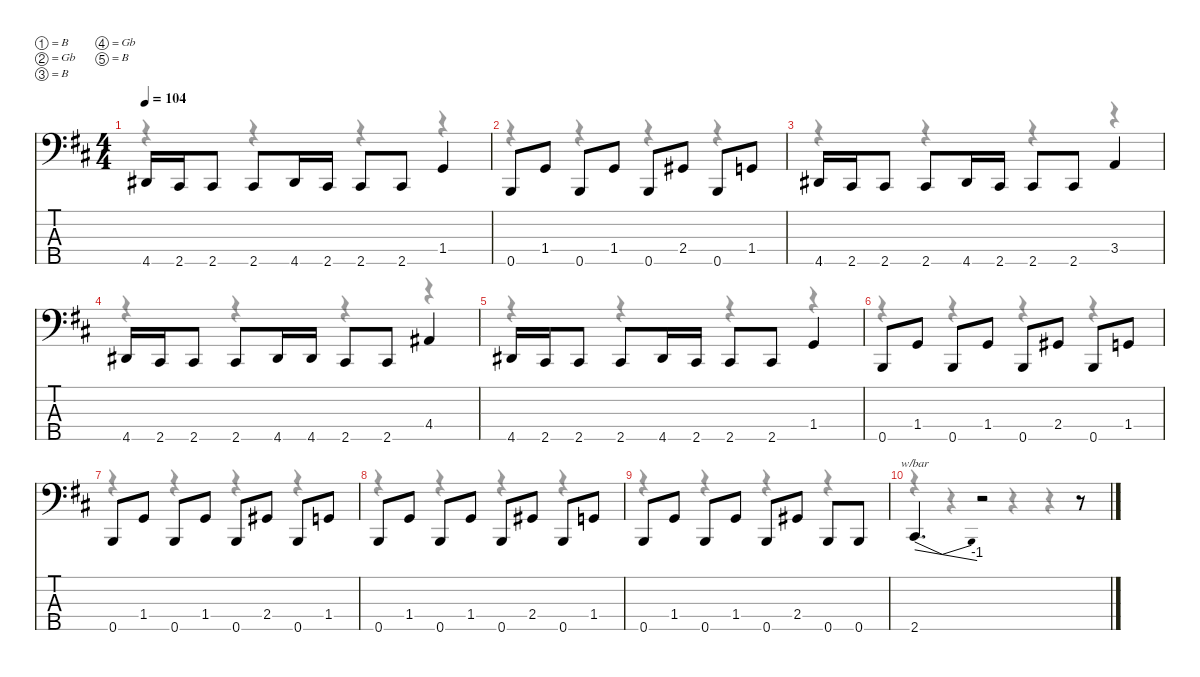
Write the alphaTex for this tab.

\defaultSystemsLayout 4
\hideDynamics
\bracketExtendMode nobrackets
\singleTrackTrackNamePolicy hidden
\multiTrackTrackNamePolicy hidden
\firstSystemTrackNameMode fullname
\otherSystemsTrackNameOrientation horizontal
\track ("Bass" "el.bs.") {instrument electricbassfinger}
\staff {score tabs}
\tuning (B2 Gb2 B1 Gb1 B0)
\voice
\ts (4 4)
\tempo 104
\clef f4
\ks bminor
4.5{acc #}.16{dy f beam Up} 2.5{acc #}.16{beam Up} 2.5{acc #}.8{beam Up} 2.5{acc #}.8{beam Up} 4.5{acc #}.16{beam Up} 2.5{acc #}.16{beam Up} 2.5{acc #}.8{beam Up} 2.5{acc #}.8{beam Up} 1.4{acc forcenatural}.4{beam Up} |
0.5{acc forcenatural}.8{beam Up} 1.4{acc forcenatural}.8{beam Up} 0.5{acc forcenatural}.8{beam Up} 1.4{acc forcenatural}.8{beam Up} 0.5{acc forcenatural}.8{beam Up} 2.4{acc #}.8{beam Up} 0.5{acc forcenatural}.8{beam Up} 1.4{acc forcenatural}.8{beam Up} |
4.5{acc #}.16{beam Up} 2.5{acc #}.16{beam Up} 2.5{acc #}.8{beam Up} 2.5{acc #}.8{beam Up} 4.5{acc #}.16{beam Up} 2.5{acc #}.16{beam Up} 2.5{acc #}.8{beam Up} 2.5{acc #}.8{beam Up} 3.4{acc forcenatural}.4{beam Up} |
4.5{acc #}.16{beam Up} 2.5{acc #}.16{beam Up} 2.5{acc #}.8{beam Up} 2.5{acc #}.8{beam Up} 4.5{acc #}.16{beam Up} 4.5{acc #}.16{beam Up} 2.5{acc #}.8{beam Up} 2.5{acc #}.8{beam Up} 4.4{acc #}.4{beam Up} |
4.5{acc #}.16{beam Up} 2.5{acc #}.16{beam Up} 2.5{acc #}.8{beam Up} 2.5{acc #}.8{beam Up} 4.5{acc #}.16{beam Up} 2.5{acc #}.16{beam Up} 2.5{acc #}.8{beam Up} 2.5{acc #}.8{beam Up} 1.4{acc forcenatural}.4{beam Up} |
0.5{acc forcenatural}.8{beam Up} 1.4{acc forcenatural}.8{beam Up} 0.5{acc forcenatural}.8{beam Up} 1.4{acc forcenatural}.8{beam Up} 0.5{acc forcenatural}.8{beam Up} 2.4{acc #}.8{beam Up} 0.5{acc forcenatural}.8{beam Up} 1.4{acc forcenatural}.8{beam Up} |
0.5{acc forcenatural}.8{beam Up} 1.4{acc forcenatural}.8{beam Up} 0.5{acc forcenatural}.8{beam Up} 1.4{acc forcenatural}.8{beam Up} 0.5{acc forcenatural}.8{beam Up} 2.4{acc #}.8{beam Up} 0.5{acc forcenatural}.8{beam Up} 1.4{acc forcenatural}.8{beam Up} |
0.5{acc forcenatural}.8{beam Up} 1.4{acc forcenatural}.8{beam Up} 0.5{acc forcenatural}.8{beam Up} 1.4{acc forcenatural}.8{beam Up} 0.5{acc forcenatural}.8{beam Up} 2.4{acc #}.8{beam Up} 0.5{acc forcenatural}.8{beam Up} 1.4{acc forcenatural}.8{beam Up} |
0.5{acc forcenatural}.8{beam Up} 1.4{acc forcenatural}.8{beam Up} 0.5{acc forcenatural}.8{beam Up} 1.4{acc forcenatural}.8{beam Up} 0.5{acc forcenatural}.8{beam Up} 2.4{acc #}.8{beam Up} 0.5{acc forcenatural}.8{beam Up} 0.5{acc forcenatural}.8{beam Up} |
2.5{acc #}.4{d tbe (dive default 0 0 60 -4) beam Up} r.2{beam Up} r.8{beam Up}
\voice
\clef f4
\ottava regular
\simile none
\ks bminor
r.4{dy mf beam Down} r.4{beam Down} r.4{beam Down} r.4{beam Down} |
r.4{beam Down} r.4{beam Down} r.4{beam Down} r.4{beam Down} |
r.4{beam Down} r.4{beam Down} r.4{beam Down} r.4{beam Down} |
r.4{beam Down} r.4{beam Down} r.4{beam Down} r.4{beam Down} |
r.4{beam Down} r.4{beam Down} r.4{beam Down} r.4{beam Down} |
r.4{beam Down} r.4{beam Down} r.4{beam Down} r.4{beam Down} |
r.4{beam Down} r.4{beam Down} r.4{beam Down} r.4{beam Down} |
r.4{beam Down} r.4{beam Down} r.4{beam Down} r.4{beam Down} |
r.4{beam Down} r.4{beam Down} r.4{beam Down} r.4{beam Down} |
r.4{beam Down} r.4{beam Down} r.4{beam Down} r.4{beam Down}
